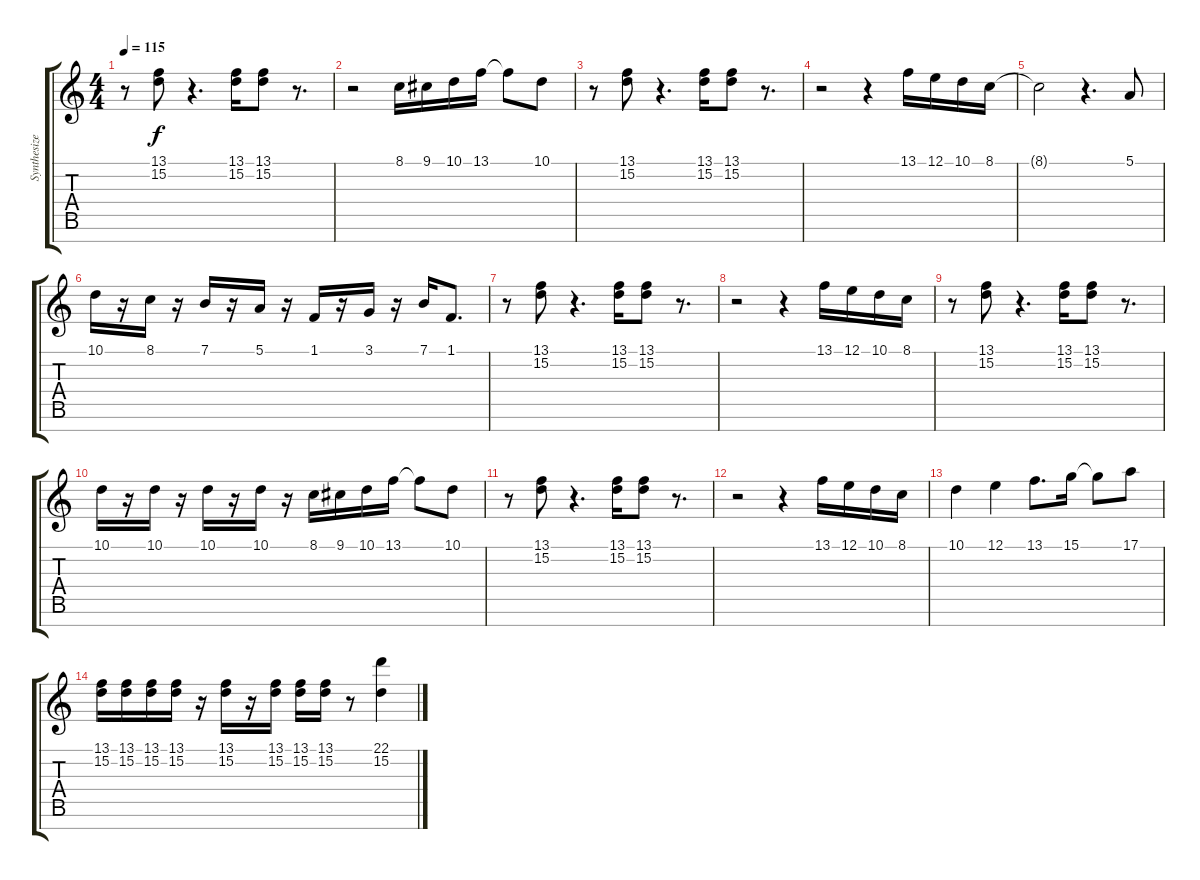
\track ("Synthesizer (Staff 1)" "Synthesize") {instrument synthbrass1}
\staff {score tabs}
\tuning (E4 B3 G3 D3 A2 E2 B1) {hide}
\ts (4 4)
\tempo 115
\clef g2
\ks c
r.8{dy f} (13.1 15.2).8 r.4{d} (13.1 15.2).16 (13.1 15.2).8 r.8{d} |
r.2 8.1.16 9.1.16 10.1.16 13.1.16 13.1{t}.8 10.1.8 |
r.8 (13.1 15.2).8 r.4{d} (13.1 15.2).16 (13.1 15.2).8 r.8{d} |
r.2 r.4 13.1.16 12.1.16 10.1.16 8.1.16 |
8.1{t}.2 r.4{d} 5.1.8 |
10.1.16 r.16 8.1.16 r.16 7.1.16 r.16 5.1.16 r.16 1.1.16 r.16 3.1.16 r.16 7.1.16 1.1.8{d} |
r.8 (13.1 15.2).8 r.4{d} (13.1 15.2).16 (13.1 15.2).8 r.8{d} |
r.2 r.4 13.1.16 12.1.16 10.1.16 8.1.16 |
r.8 (13.1 15.2).8 r.4{d} (13.1 15.2).16 (13.1 15.2).8 r.8{d} |
10.1.16 r.16 10.1.16 r.16 10.1.16 r.16 10.1.16 r.16 8.1.16 9.1.16 10.1.16 13.1.16 13.1{t}.8 10.1.8 |
r.8 (13.1 15.2).8 r.4{d} (13.1 15.2).16 (13.1 15.2).8 r.8{d} |
r.2 r.4 13.1.16 12.1.16 10.1.16 8.1.16 |
10.1.4 12.1.4 13.1.8{d} 15.1.16 15.1{t}.8 17.1.8 |
(13.1 15.2).16 (13.1 15.2).16 (13.1 15.2).16 (13.1 15.2).16 r.16 (13.1 15.2).16 r.16 (13.1 15.2).16 (13.1 15.2).16 (13.1 15.2).16 r.8 (22.1 15.2).4
